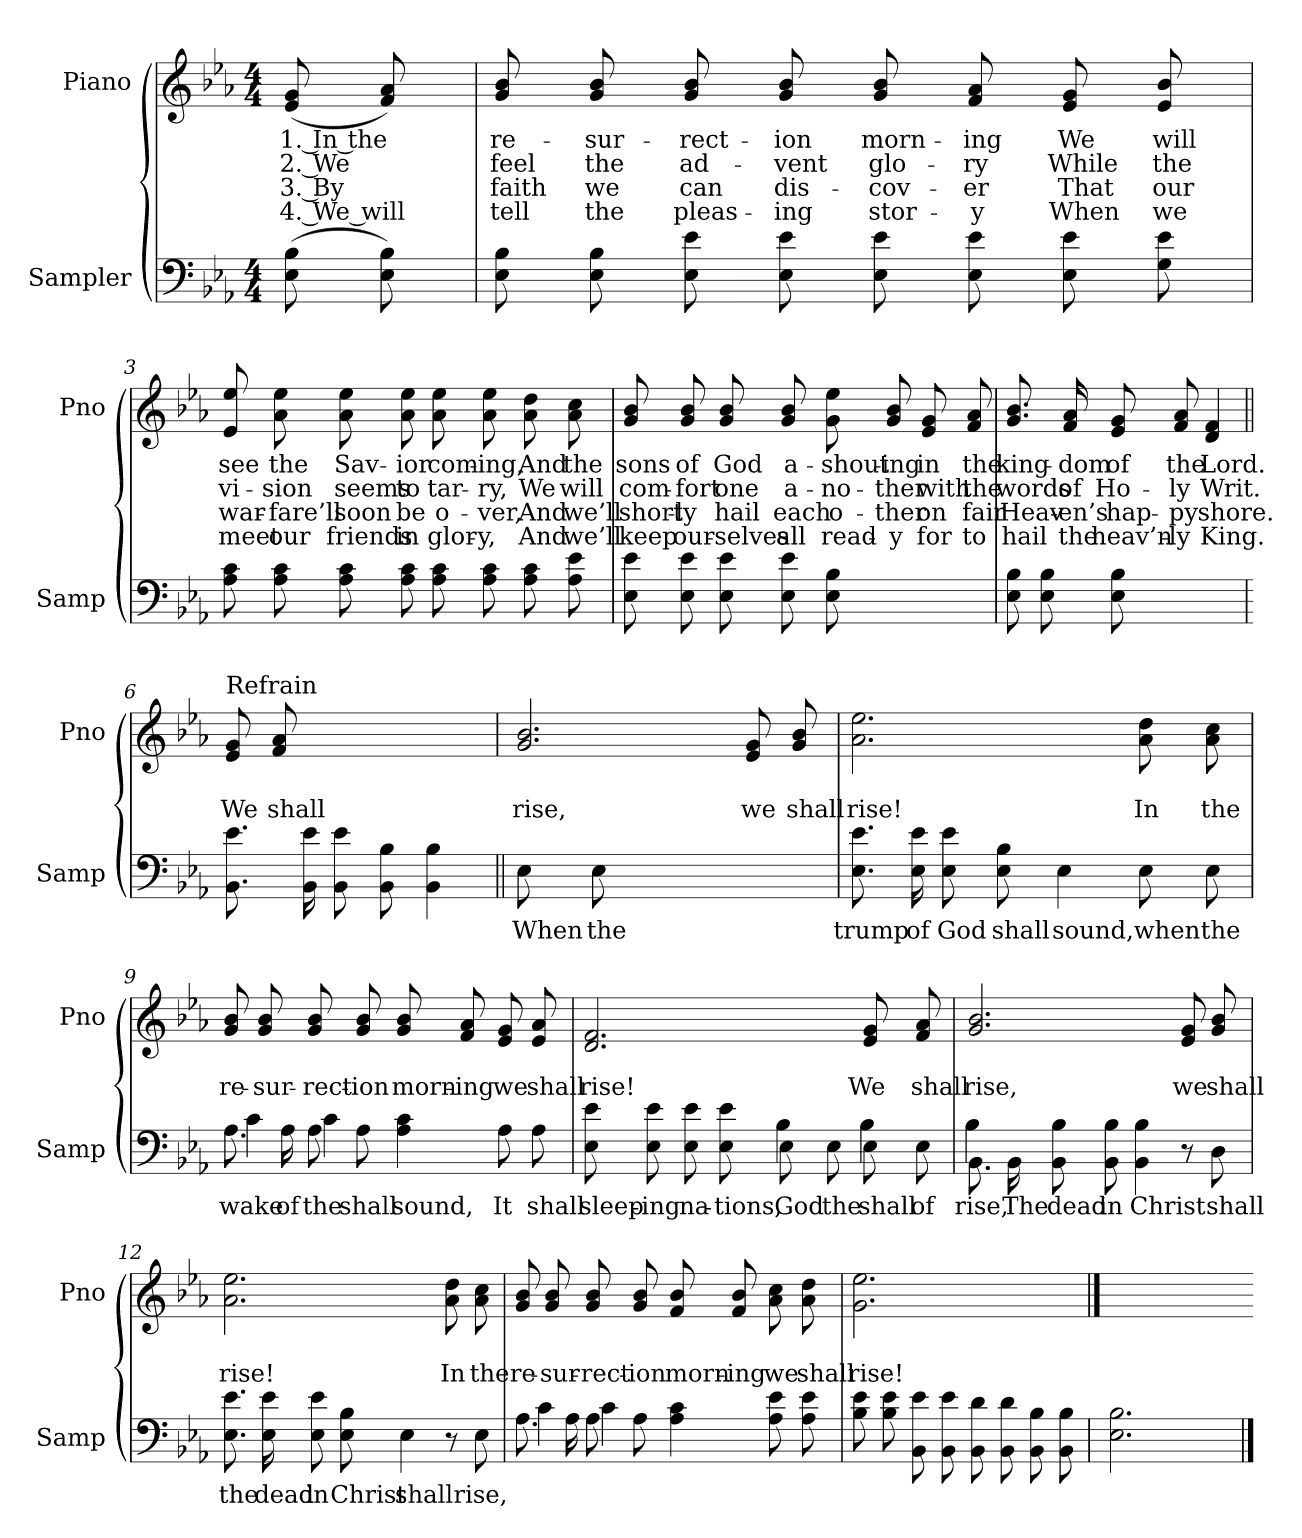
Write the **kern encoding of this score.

**kern	**text	**kern	**text	**text	**text	**text
*part2	*part2	*part1	*part1	*part1	*part1	*part1
*staff2	*staff2	*staff1	*staff1	*staff1	*staff1	*staff1
*I"Sampler	*	*I"Piano	*	*	*	*
*I'Samp	*	*I'Pno	*	*	*	*
*clefF4	*	*clefG2	*	*	*	*
*k[b-e-a-]	*	*k[b-e-a-]	*	*	*	*
*E-:	*	*E-:	*	*	*	*
*M4/4	*	*M4/4	*	*	*	*
=1	=1	=1	=1	=1	=1	=1
(8E- 8B-	.	(8e- 8g	1. In the	2. We	3. By	4. We will
8E- 8B-)	.	8f 8a-)	.	.	.	.
=2	=2	=2	=2	=2	=2	=2
8E- 8B-	.	8g 8b-	re-	feel	faith	tell
8E- 8B-	.	8g 8b-	-sur-	the	we	the
8E- 8e-	.	8g 8b-	-rect-	ad-	can	pleas-
8E- 8e-	.	8g 8b-	-ion	-vent	dis-	-ing
8E- 8e-	.	8g 8b-	morn-	glo-	-cov-	stor-
8E- 8e-	.	8f 8a-	-ing	-ry	-er	-y
8E- 8e-	.	8e- 8g	We	While	That	When
8G 8e-	.	8e- 8b-	will	the	our	we
=3	=3	=3	=3	=3	=3	=3
8A- 8c	.	8e- 8ee-	see	vi-	war-	meet
8A- 8c	.	8a- 8ee-	the	-sion	-fare’ll	our
8A- 8c	.	8a- 8ee-	Sav-	seems	soon	friends
8A- 8c	.	8a- 8ee-	-ior	to	be	in
8A- 8c	.	8a- 8ee-	com-	tar-	o-	glor-
8A- 8c	.	8a- 8ee-	-ing,	-ry,	-ver,	-y,
8A- 8c	.	8a- 8dd	And	We	And	And
8A- 8e-	.	8a- 8cc	the	will	we’ll	we’ll
=4	=4	=4	=4	=4	=4	=4
8E- 8e-	.	8g 8b-	sons	com-	short-	keep
8E- 8e-	.	8g 8b-	of	-fort	-ly	our-
8E- 8e-	.	8g 8b-	God	one	hail	-selves
8E- 8e-	.	8g 8b-	a-	a-	each	all
8E- 8B-	.	8g 8ee-	-shout-	-no-	o-	read-
4.ryy	.	8g 8b-	-ing	-ther	-ther	-y
.	.	8e- 8g	in	with	on	for
.	.	8f 8a-	the	the	fair	to
=5	=5	=5	=5	=5	=5	=5
8E- 8B-	.	8.g 8.b-	king-	words	Heav-	hail
8E- 8B-	.	.	.	.	.	.
.	.	16f 16a-	-dom	of	-en’s	the
8E- 8B-	.	8e- 8g	of	Ho-	hap-	heav’n-
4.ryy	.	8f 8a-	the	-ly	-py	-ly
.	.	4d 4f	Lord.	Writ.	shore.	King.
=6	=6||	=6||	=6||	=6||	=6||	=6||
!	!	!LO:TX:t=Refrain	!	!	!	!
8.BB- 8.e-	.	8e- 8g	.	We	.	.
.	.	8f 8a-	.	shall	.	.
16BB- 16e-	.	.	.	.	.	.
8BB- 8e-	.	2ryy	.	.	.	.
8BB- 8B-	.	.	.	.	.	.
4BB- 4B-	.	.	.	.	.	.
=7||	=7	=7	=7	=7	=7	=7
8E-	When	2.g 2.b-	.	rise,	.	.
8E-	the	.	.	.	.	.
2.ryy	.	.	.	.	.	.
.	.	8e- 8g	.	we	.	.
.	.	8g 8b-	.	shall	.	.
=8	=8	=8	=8	=8	=8	=8
8.E- 8.e-	trump	2.a- 2.ee-	.	rise!	.	.
16E- 16e-	of	.	.	.	.	.
8E- 8e-	God	.	.	.	.	.
8E- 8B-	shall	.	.	.	.	.
4E-	sound,	.	.	.	.	.
8E-	when	8a- 8dd	.	In	.	.
8E-	the	8a- 8cc	.	the	.	.
=9	=9	=9	=9	=9	=9	=9
*^	*	*	*	*	*	*
8.A-\	4c	wake	8g 8b-	.	re-	.	.
.	.	.	8g 8b-	.	-sur-	.	.
16A-\	.	of	.	.	.	.	.
8A-\	4c	the	8g 8b-	.	-rect-	.	.
8A-\	.	shall	8g 8b-	.	-ion	.	.
4A- 4c	2ryy	sound,	8g 8b-	.	morn-	.	.
.	.	.	8f 8a-	.	-ing	.	.
8A-	.	It	8e- 8g	.	we	.	.
8A-	.	shall	8e- 8a-	.	shall	.	.
=10	=10	=10	=10	=10	=10	=10	=10
8E- 8e-	2ryy	sleep-	2.d 2.f	.	rise!	.	.
8E- 8e-	.	-ing	.	.	.	.	.
8E- 8e-	.	na-	.	.	.	.	.
8E- 8e-	.	-tions,	.	.	.	.	.
8E-\	4B-	God	.	.	.	.	.
8E-\	.	the	.	.	.	.	.
8E-\	4B-	shall	8e- 8g	.	We	.	.
8E-\	.	of	8f 8a-	.	shall	.	.
=11	=11	=11	=11	=11	=11	=11	=11
8.BB-\	4B-	rise,	2.g 2.b-	.	rise,	.	.
16BB-\	.	The	.	.	.	.	.
8BB- 8B-	2.ryy	dead	.	.	.	.	.
8BB- 8B-	.	in	.	.	.	.	.
4BB- 4B-	.	Christ	.	.	.	.	.
8r	.	.	8e- 8g	.	we	.	.
8D	.	shall	8g 8b-	.	shall	.	.
*v	*v	*	*	*	*	*	*
=12	=12	=12	=12	=12	=12	=12
8.E- 8.e-	the	2.a- 2.ee-	.	rise!	.	.
16E- 16e-	dead	.	.	.	.	.
8E- 8e-	in	.	.	.	.	.
8E- 8B-	Christ	.	.	.	.	.
4E-	shall	.	.	.	.	.
8r	.	8a- 8dd	.	In	.	.
8E-	rise,	8a- 8cc	.	the	.	.
=13	=13	=13	=13	=13	=13	=13
*^	*	*	*	*	*	*
8.A-\	4c	.	8g 8b-	.	re-	.	.
.	.	.	8g 8b-	.	-sur-	.	.
16A-\	.	.	.	.	.	.	.
8A-\	4c	.	8g 8b-	.	-rect-	.	.
8A-\	.	.	8g 8b-	.	-ion	.	.
4A- 4c	2ryy	.	8f 8b-	.	morn-	.	.
.	.	.	8f 8b-	.	-ing	.	.
8A- 8e-	.	.	8a- 8cc	.	we	.	.
8A- 8e-	.	.	8a- 8dd	.	shall	.	.
*v	*v	*	*	*	*	*	*
=14	=14	=14	=14	=14	=14	=14
8B- 8e-	.	2.g 2.ee-	.	rise!	.	.
8B- 8e-	.	.	.	.	.	.
8BB- 8e-	.	.	.	.	.	.
8BB- 8e-	.	.	.	.	.	.
8BB- 8d	.	.	.	.	.	.
8BB- 8d	.	.	.	.	.	.
8BB- 8B-	.	4ryy	.	.	.	.
8BB- 8B-	.	.	.	.	.	.
=	==	==	==	==	==	==
2.E- 2.B-	.	1ryy	.	.	.	.
4ryy	.	.	.	.	.	.
==	=	=	=	=	=	=
*-	*-	*-	*-	*-	*-	*-
